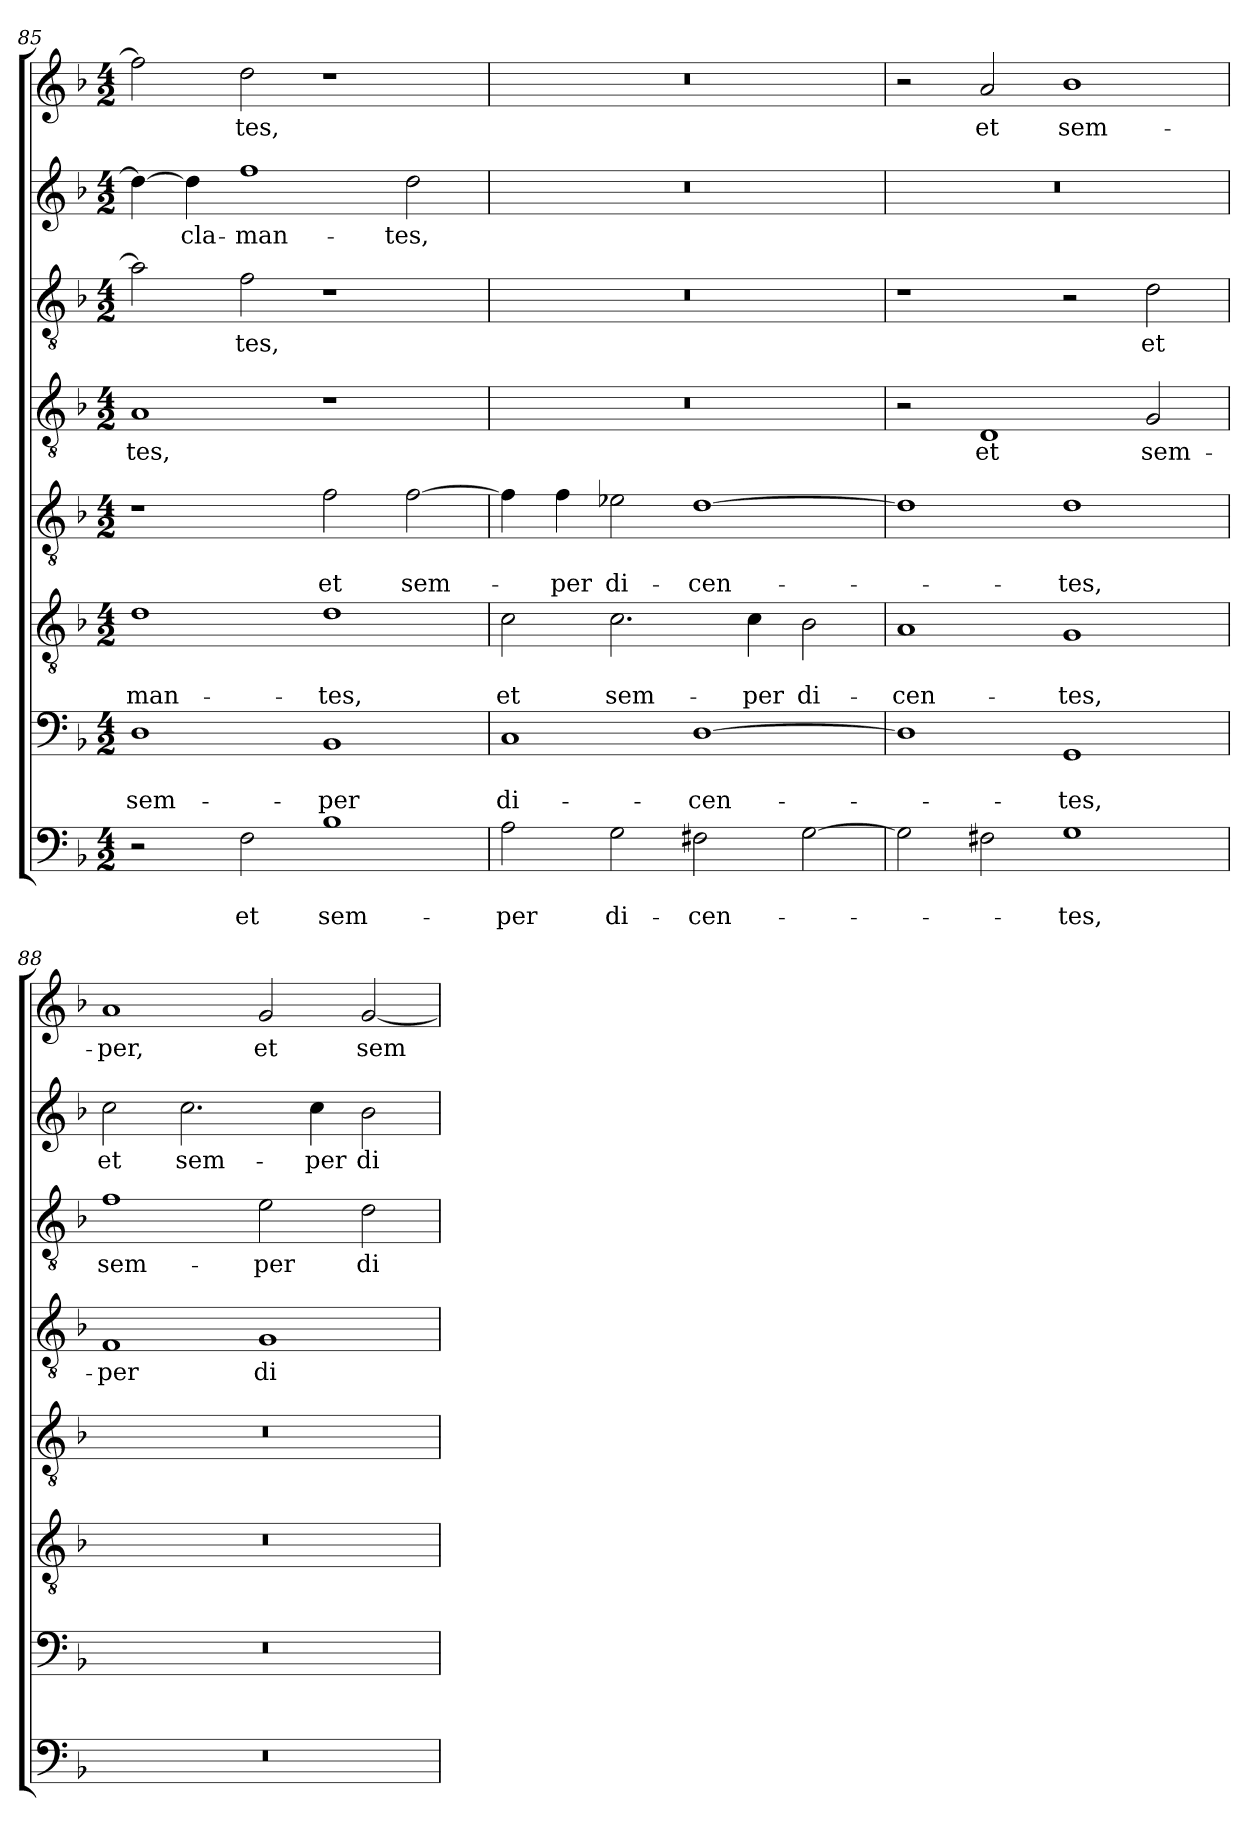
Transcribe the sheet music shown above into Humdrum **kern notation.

**kern	**text	**text	**kern	**text	**text	**kern	**text	**text	**kern	**text	**text	**kern	**text	**kern	**text	**kern	**text	**kern	**text
*part8	*part8	*part8	*part7	*part7	*part7	*part6	*part6	*part6	*part5	*part5	*part5	*part4	*part4	*part3	*part3	*part2	*part2	*part1	*part1
*staff8	*staff8	*staff8	*staff7	*staff7	*staff7	*staff6	*staff6	*staff6	*staff5	*staff5	*staff5	*staff4	*staff4	*staff3	*staff3	*staff2	*staff2	*staff1	*staff1
*clefF4	*	*	*clefF4	*	*	*clefGv2	*	*	*clefGv2	*	*	*clefGv2	*	*clefGv2	*	*clefG2	*	*clefG2	*
*k[b-]	*	*	*k[b-]	*	*	*k[b-]	*	*	*k[b-]	*	*	*k[b-]	*	*k[b-]	*	*k[b-]	*	*k[b-]	*
*F:	*	*	*F:	*	*	*F:	*	*	*F:	*	*	*F:	*	*F:	*	*F:	*	*F:	*
*M4/2	*	*	*M4/2	*	*	*M4/2	*	*	*M4/2	*	*	*M4/2	*	*M4/2	*	*M4/2	*	*M4/2	*
=85	=85	=85	=85	=85	=85	=85	=85	=85	=85	=85	=85	=85	=85	=85	=85	=85	=85	=85	=85
!	!	!	!	!	!LO:LY:b	!	!	!LO:LY:b	!	!	!	!	!LO:LY:b	!	!	!	!	!	!
2r	.	.	1D	.	sem-	1d	.	-man-	1r	.	.	1A	-tes,	2a\]	.	4dd\_	.	2ff\]	.
!	!	!	!	!	!	!	!	!	!	!	!	!	!	!	!	!	!LO:LY:b	!	!
.	.	.	.	.	.	.	.	.	.	.	.	.	.	.	.	4dd\]	-cla-	.	.
!	!	!LO:LY:b	!	!	!	!	!	!	!	!	!	!	!	!	!LO:LY:b	!	!LO:LY:b	!	!LO:LY:b
2F\	.	et	.	.	.	.	.	.	.	.	.	.	.	2f\	-tes,	1ff	-man-	2dd\	-tes,
!	!	!LO:LY:b	!	!	!LO:LY:b	!	!	!LO:LY:b	!	!	!LO:LY:b	!	!	!	!	!	!	!	!
1B-	.	sem-	1BB-	.	-per	1d	.	-tes,	2f\	.	et	1r	.	1r	.	.	.	1r	.
!	!	!	!	!	!	!	!	!	!	!	!LO:LY:b	!	!	!	!	!	!LO:LY:b	!	!
.	.	.	.	.	.	.	.	.	[2f\	.	sem-	.	.	.	.	2dd\	-tes,	.	.
=86	=86	=86	=86	=86	=86	=86	=86	=86	=86	=86	=86	=86	=86	=86	=86	=86	=86	=86	=86
!	!	!LO:LY:b	!	!	!LO:LY:b	!	!	!LO:LY:b	!	!	!	!	!	!	!	!	!	!	!
2A\	.	-per	1C	.	di-	2c\	.	et	4f\]	.	.	0r	.	0r	.	0r	.	0r	.
!	!	!	!	!	!	!	!	!	!	!	!LO:LY:b	!	!	!	!	!	!	!	!
.	.	.	.	.	.	.	.	.	4f\	.	-per	.	.	.	.	.	.	.	.
!	!	!LO:LY:b	!	!	!	!	!	!LO:LY:b	!	!	!LO:LY:b	!	!	!	!	!	!	!	!
2G\	.	di-	.	.	.	2.c\	.	sem-	2e-X\	.	di-	.	.	.	.	.	.	.	.
!	!	!LO:LY:b	!	!	!LO:LY:b	!	!	!	!	!	!LO:LY:b	!	!	!	!	!	!	!	!
2F#X\	.	-cen-	[1D	.	-cen-	.	.	.	[1d	.	-cen-	.	.	.	.	.	.	.	.
!	!	!	!	!	!	!	!	!LO:LY:b	!	!	!	!	!	!	!	!	!	!	!
.	.	.	.	.	.	4c\	.	-per	.	.	.	.	.	.	.	.	.	.	.
!	!	!	!	!	!	!	!	!LO:LY:b	!	!	!	!	!	!	!	!	!	!	!
[2G\	.	.	.	.	.	2B-\	.	di-	.	.	.	.	.	.	.	.	.	.	.
=87	=87	=87	=87	=87	=87	=87	=87	=87	=87	=87	=87	=87	=87	=87	=87	=87	=87	=87	=87
!	!	!	!	!	!	!	!	!LO:LY:b	!	!	!	!	!	!	!	!	!	!	!
2G\]	.	.	1D]	.	.	1A	.	-cen-	1d]	.	.	2r	.	1r	.	0r	.	2r	.
!	!	!	!	!	!	!	!	!	!	!	!	!	!LO:LY:b	!	!	!	!	!	!LO:LY:b
2F#X\	.	.	.	.	.	.	.	.	.	.	.	1D	et	.	.	.	.	2a/	et
!	!	!LO:LY:b	!	!	!LO:LY:b	!	!	!LO:LY:b	!	!	!LO:LY:b	!	!	!	!	!	!	!	!LO:LY:b
1G	.	-tes,	1GG	.	-tes,	1G	.	-tes,	1d	.	-tes,	.	.	2r	.	.	.	1b-	sem-
!	!	!	!	!	!	!	!	!	!	!	!	!	!LO:LY:b	!	!LO:LY:b	!	!	!	!
.	.	.	.	.	.	.	.	.	.	.	.	2G/	sem-	2d\	et	.	.	.	.
=88	=88	=88	=88	=88	=88	=88	=88	=88	=88	=88	=88	=88	=88	=88	=88	=88	=88	=88	=88
!	!	!	!	!	!	!	!	!	!	!	!	!	!LO:LY:b	!	!LO:LY:b	!	!LO:LY:b	!	!LO:LY:b
0r	.	.	0r	.	.	0r	.	.	0r	.	.	1F	-per	1f	sem-	2cc\	et	1a	-per,
!	!	!	!	!	!	!	!	!	!	!	!	!	!	!	!	!	!LO:LY:b	!	!
.	.	.	.	.	.	.	.	.	.	.	.	.	.	.	.	2.cc\	sem-	.	.
!	!	!	!	!	!	!	!	!	!	!	!	!	!LO:LY:b	!	!LO:LY:b	!	!	!	!LO:LY:b
.	.	.	.	.	.	.	.	.	.	.	.	1G	di-	2e\	-per	.	.	2g/	et
!	!	!	!	!	!	!	!	!	!	!	!	!	!	!	!	!	!LO:LY:b	!	!
.	.	.	.	.	.	.	.	.	.	.	.	.	.	.	.	4cc\	-per	.	.
!	!	!	!	!	!	!	!	!	!	!	!	!	!	!	!LO:LY:b	!	!LO:LY:b	!	!LO:LY:b
.	.	.	.	.	.	.	.	.	.	.	.	.	.	2d\	di-	2b-\	di-	[2g/	sem-
=	=	=	=	=	=	=	=	=	=	=	=	=	=	=	=	=	=	=	=
*-	*-	*-	*-	*-	*-	*-	*-	*-	*-	*-	*-	*-	*-	*-	*-	*-	*-	*-	*-
